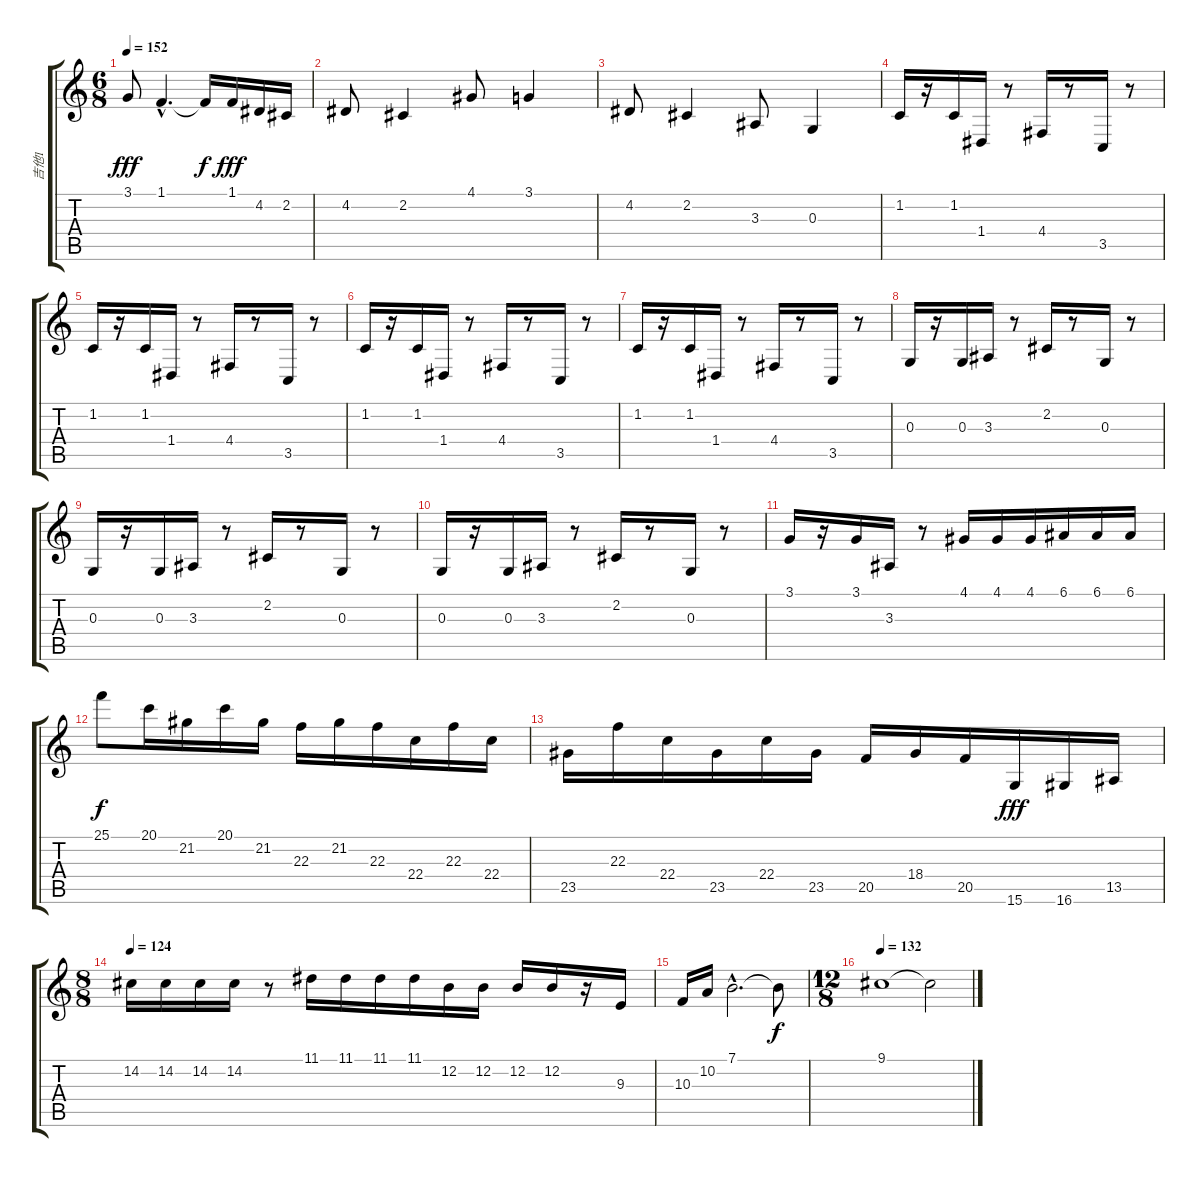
\track ("吉他1" "吉他1") {instrument lead2sawtooth}
\staff {score tabs}
\tuning (E4 B3 G3 D3 A2 E2) {hide}
\ts (6 8)
\tempo 152
\clef g2
\ks c
3.1.8{dy fff} 1.1{hac}.4{d} 1.1{t}.16{dy f} 1.1.16{dy fff} 4.2.16 2.2.16 |
4.2.8 2.2.4 4.1.8 3.1.4 |
4.2.8 2.2.4 3.3.8 0.3.4 |
1.2.16 r.16 1.2.16 1.4.16 r.8 4.4.16 r.8 3.5.16 r.8 |
1.2.16 r.16 1.2.16 1.4.16 r.8 4.4.16 r.8 3.5.16 r.8 |
1.2.16 r.16 1.2.16 1.4.16 r.8 4.4.16 r.8 3.5.16 r.8 |
1.2.16 r.16 1.2.16 1.4.16 r.8 4.4.16 r.8 3.5.16 r.8 |
0.3.16 r.16 0.3.16 3.3.16 r.8 2.2.16 r.8 0.3.16 r.8 |
0.3.16 r.16 0.3.16 3.3.16 r.8 2.2.16 r.8 0.3.16 r.8 |
0.3.16 r.16 0.3.16 3.3.16 r.8 2.2.16 r.8 0.3.16 r.8 |
3.1.16 r.16 3.1.16 3.3.16 r.8 4.1.16 4.1.16 4.1.16 6.1.16 6.1.16 6.1.16 |
25.1.8{dy f} 20.1.16 21.2.16 20.1.16 21.2.16 22.3.16 21.2.16 22.3.16 22.4.16 22.3.16 22.4.16 |
23.5.16 22.3.16 22.4.16 23.5.16 22.4.16 23.5.16 20.5.16 18.4.16 20.5.16 15.6.16{dy fff} 16.6.16 13.5.16 |
\ts (8 8)
\tempo 124
14.2.16 14.2.16 14.2.16 14.2.16 r.8 11.1.16 11.1.16 11.1.16 11.1.16 12.2.16 12.2.16 12.2.16 12.2.16 r.16 9.3.16 |
10.3.16 10.2.16 7.1{hac}.2{d} 7.1{t}.8{dy f} |
\ts (12 8)
\tempo 132
9.1.1 9.1{t}.2
